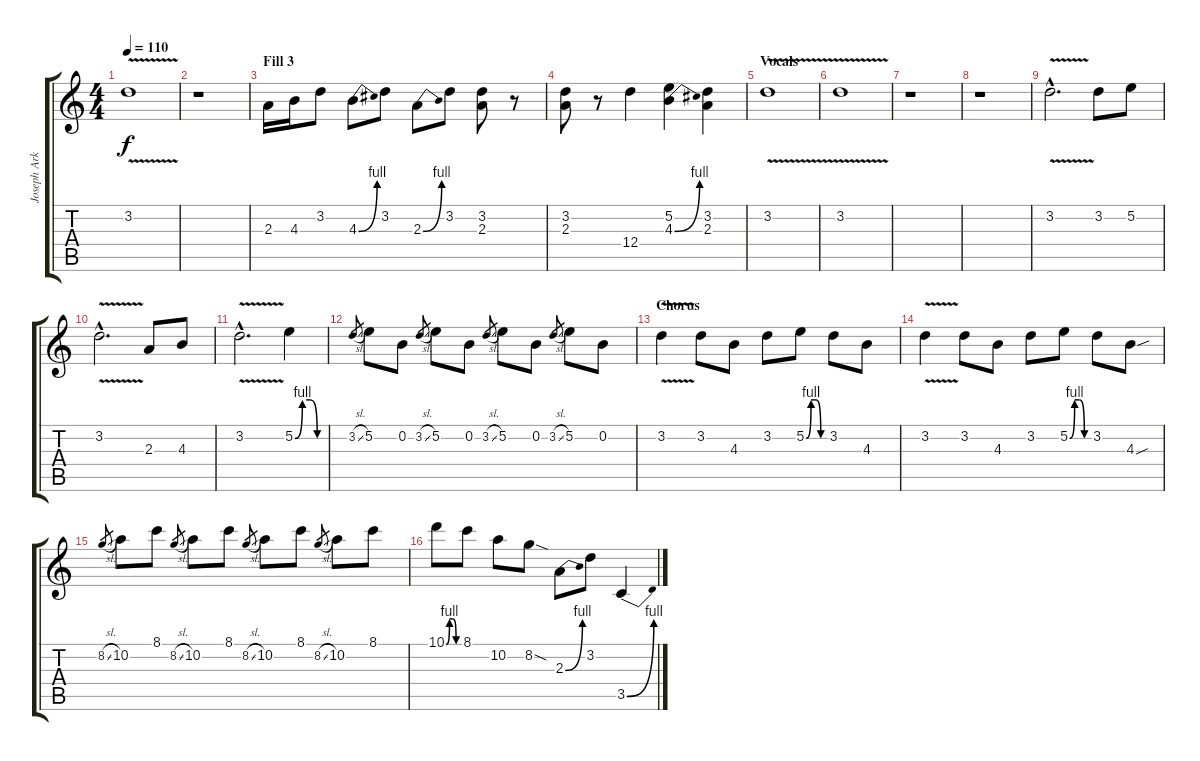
\track ("Joseph Arkansas" "Joseph Ark") {instrument acousticguitarsteel}
\staff {score tabs}
\tuning (E4 B3 G3 D3 A2 E2) {hide}
\ts (4 4)
\tempo 110
\clef g2
\ks c
3.2{v}.1{dy f} |
r.1 |
\section ("" "Fill 3")
2.3.16 4.3.16 3.2.8 4.3{be (bend 0 0 60 4)}.8 3.2.8 2.3{be (bend 0 0 60 4)}.8 3.2.8 (3.2 2.3).8 r.8 |
(3.2 2.3).8 r.8 12.4.4 (5.2 4.3{be (bend 0 0 60 4)}).4 (3.2 2.3).4 |
\section ("" "Vocals")
3.2{v}.1 |
3.2{v}.1 |
r.1 |
r.1 |
3.2{v hac}.2{d} 3.2.8 5.2.8 |
3.2{v hac}.2{d} 2.3.8 4.3.8 |
3.2{v hac}.2{d} 5.2{be (custom 0 0 15 4 30 4 45 0 60 0)}.4 |
3.2{sl}.8{gr} 5.2.8 0.2.8 3.2{sl}.8{gr} 5.2.8 0.2.8 3.2{sl}.8{gr} 5.2.8 0.2.8 3.2{sl}.8{gr} 5.2.8 0.2.8 |
\section ("" "Chorus")
3.2{v}.4 3.2.8 4.3.8 3.2.8 5.2{be (custom 0 0 15 4 30 4 45 0 60 0)}.8 3.2.8 4.3.8 |
3.2{v}.4 3.2.8 4.3.8 3.2.8 5.2{be (custom 0 0 15 4 30 4 45 0 60 0)}.8 3.2.8 4.3{sou}.8 |
8.2{sl}.8{gr} 10.2.8 8.1.8 8.2{sl}.8{gr} 10.2.8 8.1.8 8.2{sl}.8{gr} 10.2.8 8.1.8 8.2{sl}.8{gr} 10.2.8 8.1.8 |
10.1{be (custom 0 0 15 4 30 4 45 0 60 0)}.8 8.1.8 10.2.8 8.2{sod}.8 2.3{be (bend 0 0 60 4)}.8 3.2.8 3.5{be (bend 0 0 60 4)}.4
